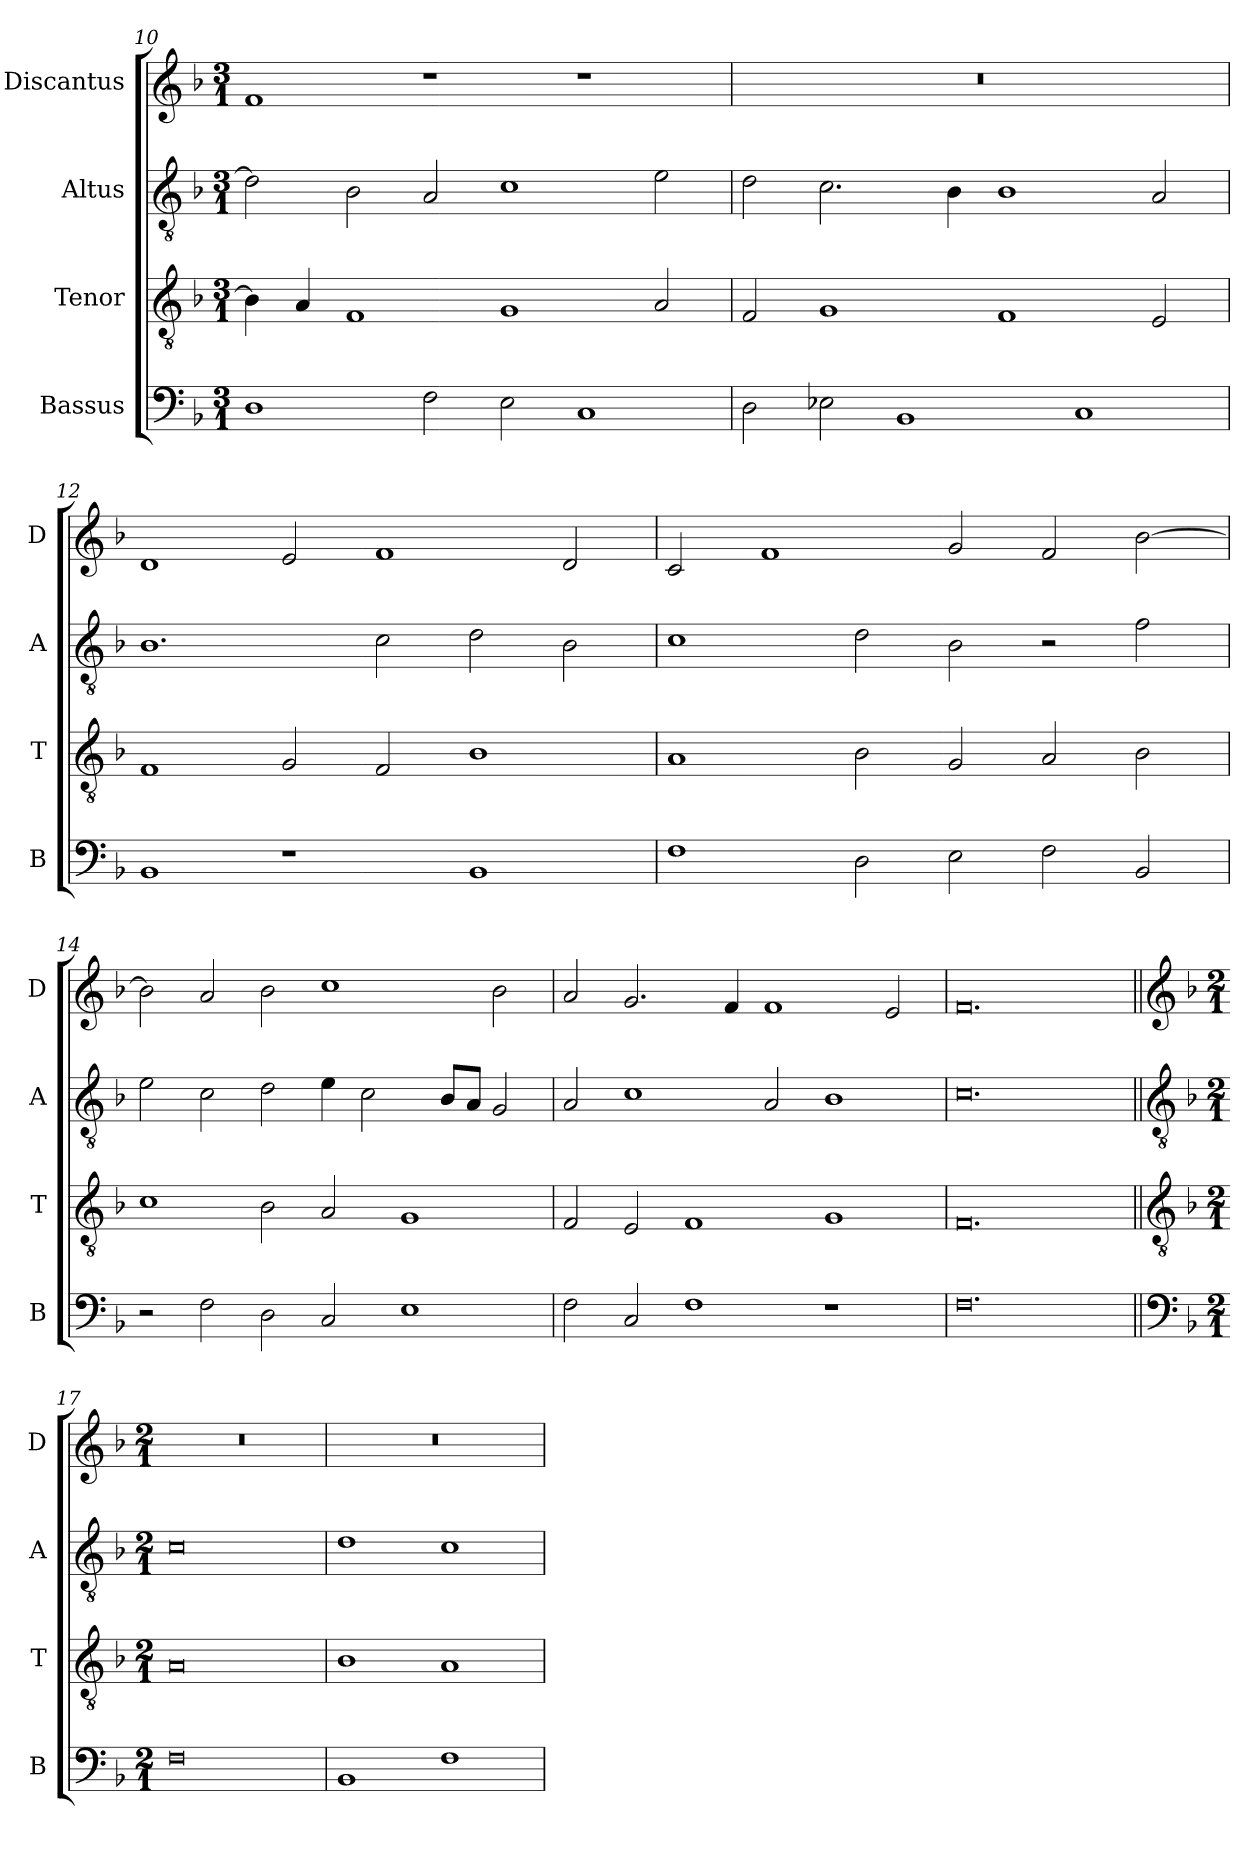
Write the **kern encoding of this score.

**kern	**kern	**kern	**kern
*part4	*part3	*part2	*part1
*staff4	*staff3	*staff2	*staff1
*I"Bassus	*I"Tenor	*I"Altus	*I"Discantus
*I'B	*I'T	*I'A	*I'D
*clefF4	*clefGv2	*clefGv2	*clefG2
*k[b-]	*k[b-]	*k[b-]	*k[b-]
*M3/1	*M3/1	*M3/1	*M3/1
=10	=10	=10	=10
1D	4B-\]	2d\]	1f
.	4A/	.	.
.	1F	2B-\	.
2F\	.	2A/	1r
2E\	1G	1c	.
1C	.	.	1r
.	2A/	2e\	.
=11	=11	=11	=11
2D\	2F/	2d\	0.r
2E-X\	1G	2.c\	.
1BB-	.	.	.
.	.	4B-\	.
.	1F	1B-	.
1C	.	.	.
.	2E/	2A/	.
=12	=12	=12	=12
1BB-	1F	1.B-	1d
1r	2G/	.	2e/
.	2F/	2c\	1f
1BB-	1B-	2d\	.
.	.	2B-\	2d/
=13	=13	=13	=13
1F	1A	1c	2c/
.	.	.	1f
2D\	2B-\	2d\	.
2E\	2G/	2B-\	2g/
2F\	2A/	2r	2f/
2BB-/	2B-\	2f\	[2b-\
=14	=14	=14	=14
2r	1c	2e\	2b-\]
2F\	.	2c\	2a/
2D\	2B-\	2d\	2b-\
2C/	2A/	4e\	1cc
.	.	2c\	.
1E	1G	.	.
.	.	8B-/L	.
.	.	8A/J	.
.	.	2G/	2b-\
=15	=15	=15	=15
2F\	2F/	2A/	2a/
2C/	2E/	1c	2.g/
1F	1F	.	.
.	.	.	4f/
.	.	2A/	1f
1r	1G	1B-	.
.	.	.	2e/
=16	=16	=16	=16
0.F	0.F	0.c	0.f
!!LO:LB:g=z
=17||	=17||	=17||	=17||
*clefF4	*clefGv2	*clefGv2	*clefG2
*k[b-]	*k[b-]	*k[b-]	*k[b-]
*M2/1	*M2/1	*M2/1	*M2/1
0F	0A	0c	0r
=18	=18	=18	=18
1BB-	1B-	1d	0r
1F	1A	1c	.
=	=	=	=
*-	*-	*-	*-
